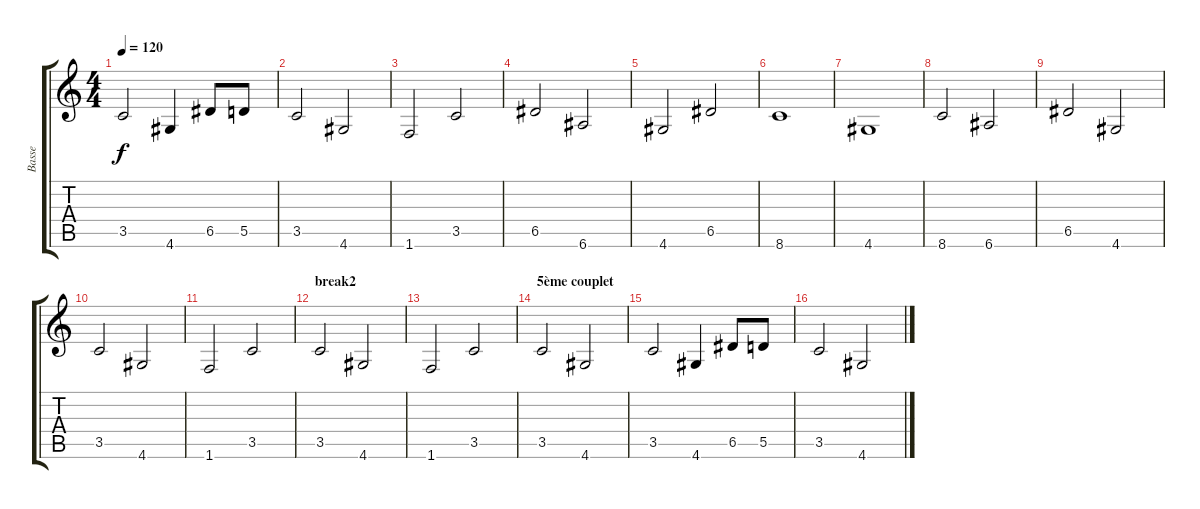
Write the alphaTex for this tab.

\track ("Basse" "Basse") {instrument acousticbass}
\staff {score tabs}
\tuning (E4 B3 G3 D3 A2 E2) {hide}
\ts (4 4)
\tempo 120
\clef g2
\ks c
3.5.2{dy f} 4.6.4 6.5.8 5.5.8 |
3.5.2 4.6.2 |
1.6.2 3.5.2 |
6.5.2 6.6.2 |
4.6.2 6.5.2 |
8.6.1 |
4.6.1 |
8.6.2 6.6.2 |
6.5.2 4.6.2 |
3.5.2 4.6.2 |
1.6.2 3.5.2 |
\section ("" "break2")
3.5.2 4.6.2 |
1.6.2 3.5.2 |
\section ("" "5ème couplet")
3.5.2 4.6.2 |
3.5.2 4.6.4 6.5.8 5.5.8 |
3.5.2 4.6.2
